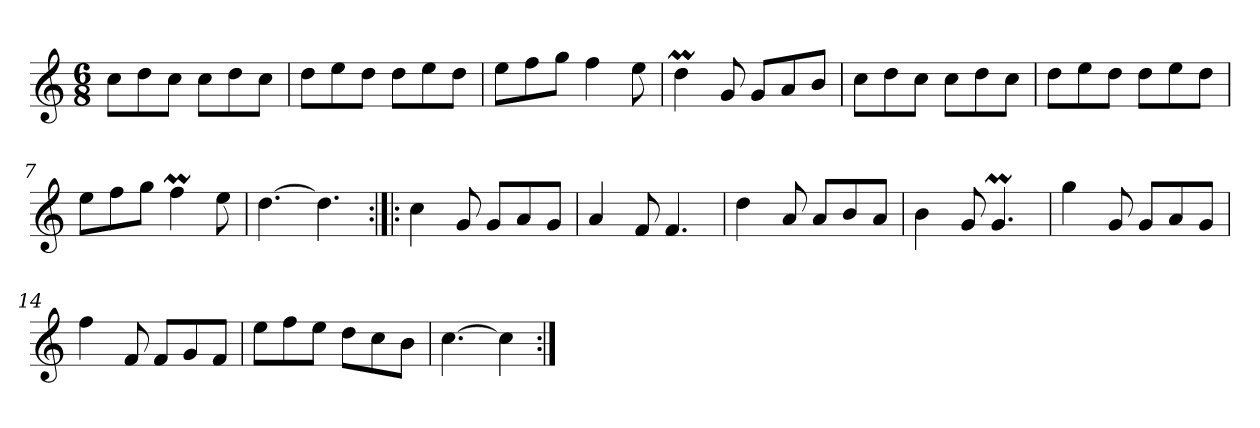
**kern
*part1
*staff1
*clefG2
*k[]
*C:
*M6/8
*MM120
=1
8cc\L
8dd\
8cc\J
8cc\L
8dd\
8cc\J
=2
8dd\L
8ee\
8dd\J
8dd\L
8ee\
8dd\J
=3
8ee\L
8ff\
8gg\J
4ff
8ee
=4
4ddM
8g
8g/L
8a/
8b/J
=5
8cc\L
8dd\
8cc\J
8cc\L
8dd\
8cc\J
=6
8dd\L
8ee\
8dd\J
8dd\L
8ee\
8dd\J
=7
8ee\L
8ff\
8gg\J
4ffM
8ee
=8
[4.dd
4.dd]
=9:|!|:
4cc
8g
8g/L
8a/
8g/J
=10
4a
8f
4.f
=11
4dd
8a
8a/L
8b/
8a/J
=12
4b
8g
4.gM
=13
4gg
8g
8g/L
8a/
8g/J
=14
4ff
8f
8f/L
8g/
8f/J
=15
8ee\L
8ff\
8ee\J
8dd\L
8cc\
8b\J
=16
[4.cc
4cc]
=:|!
*-
